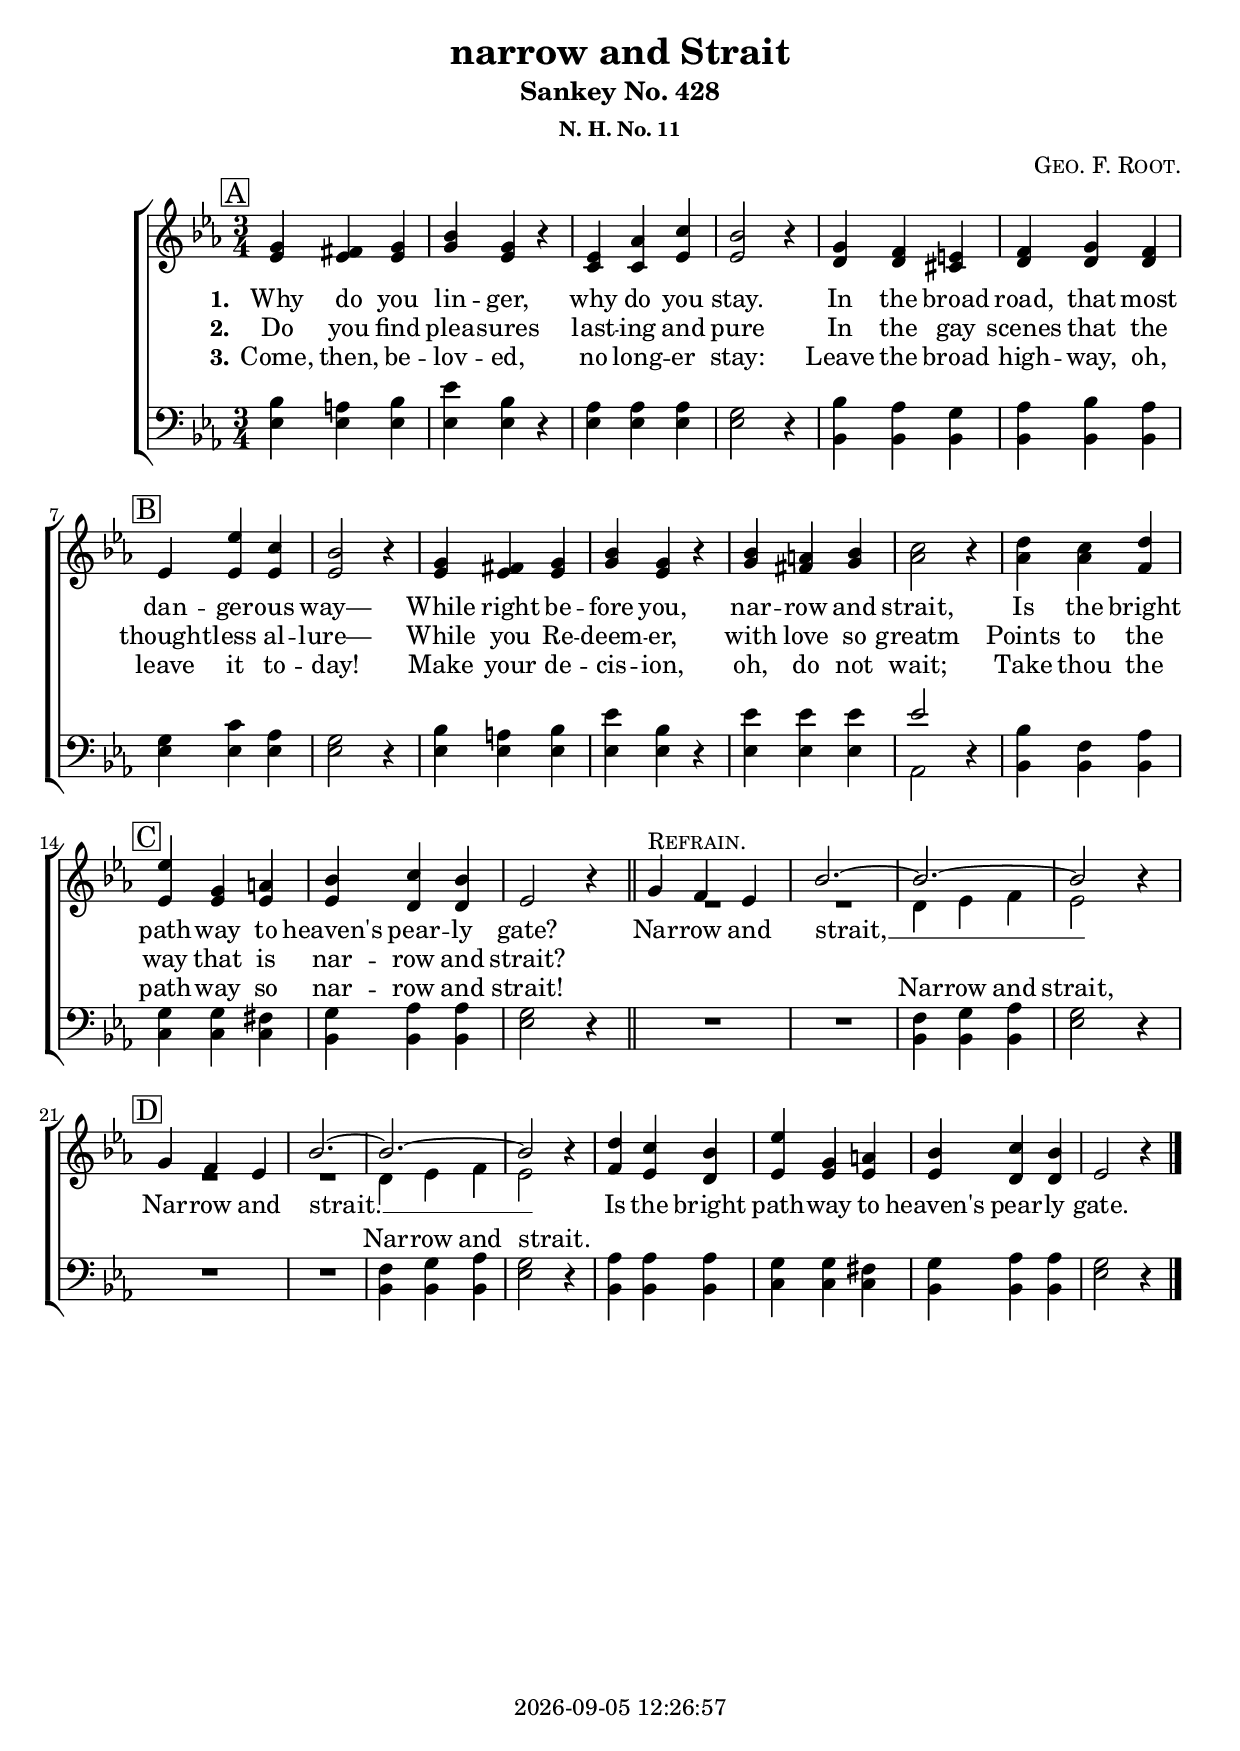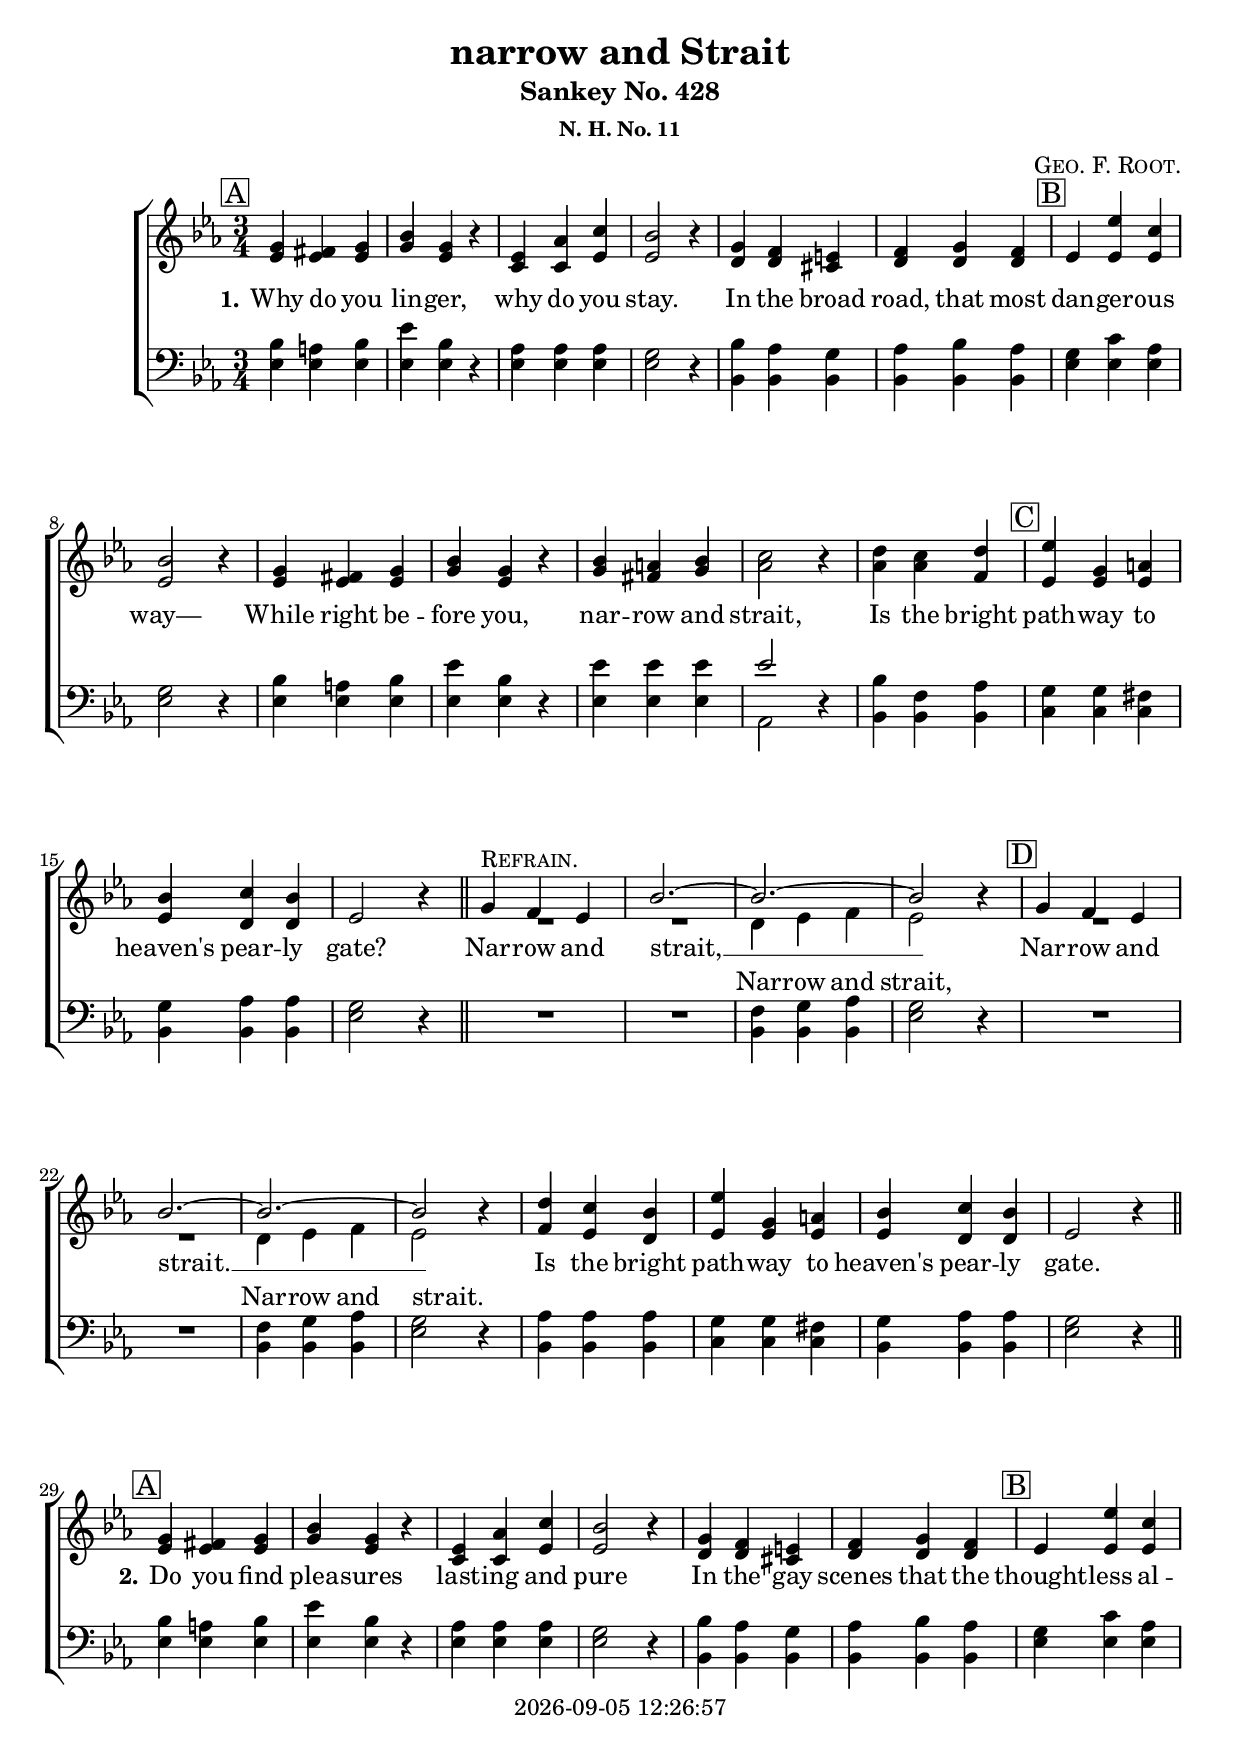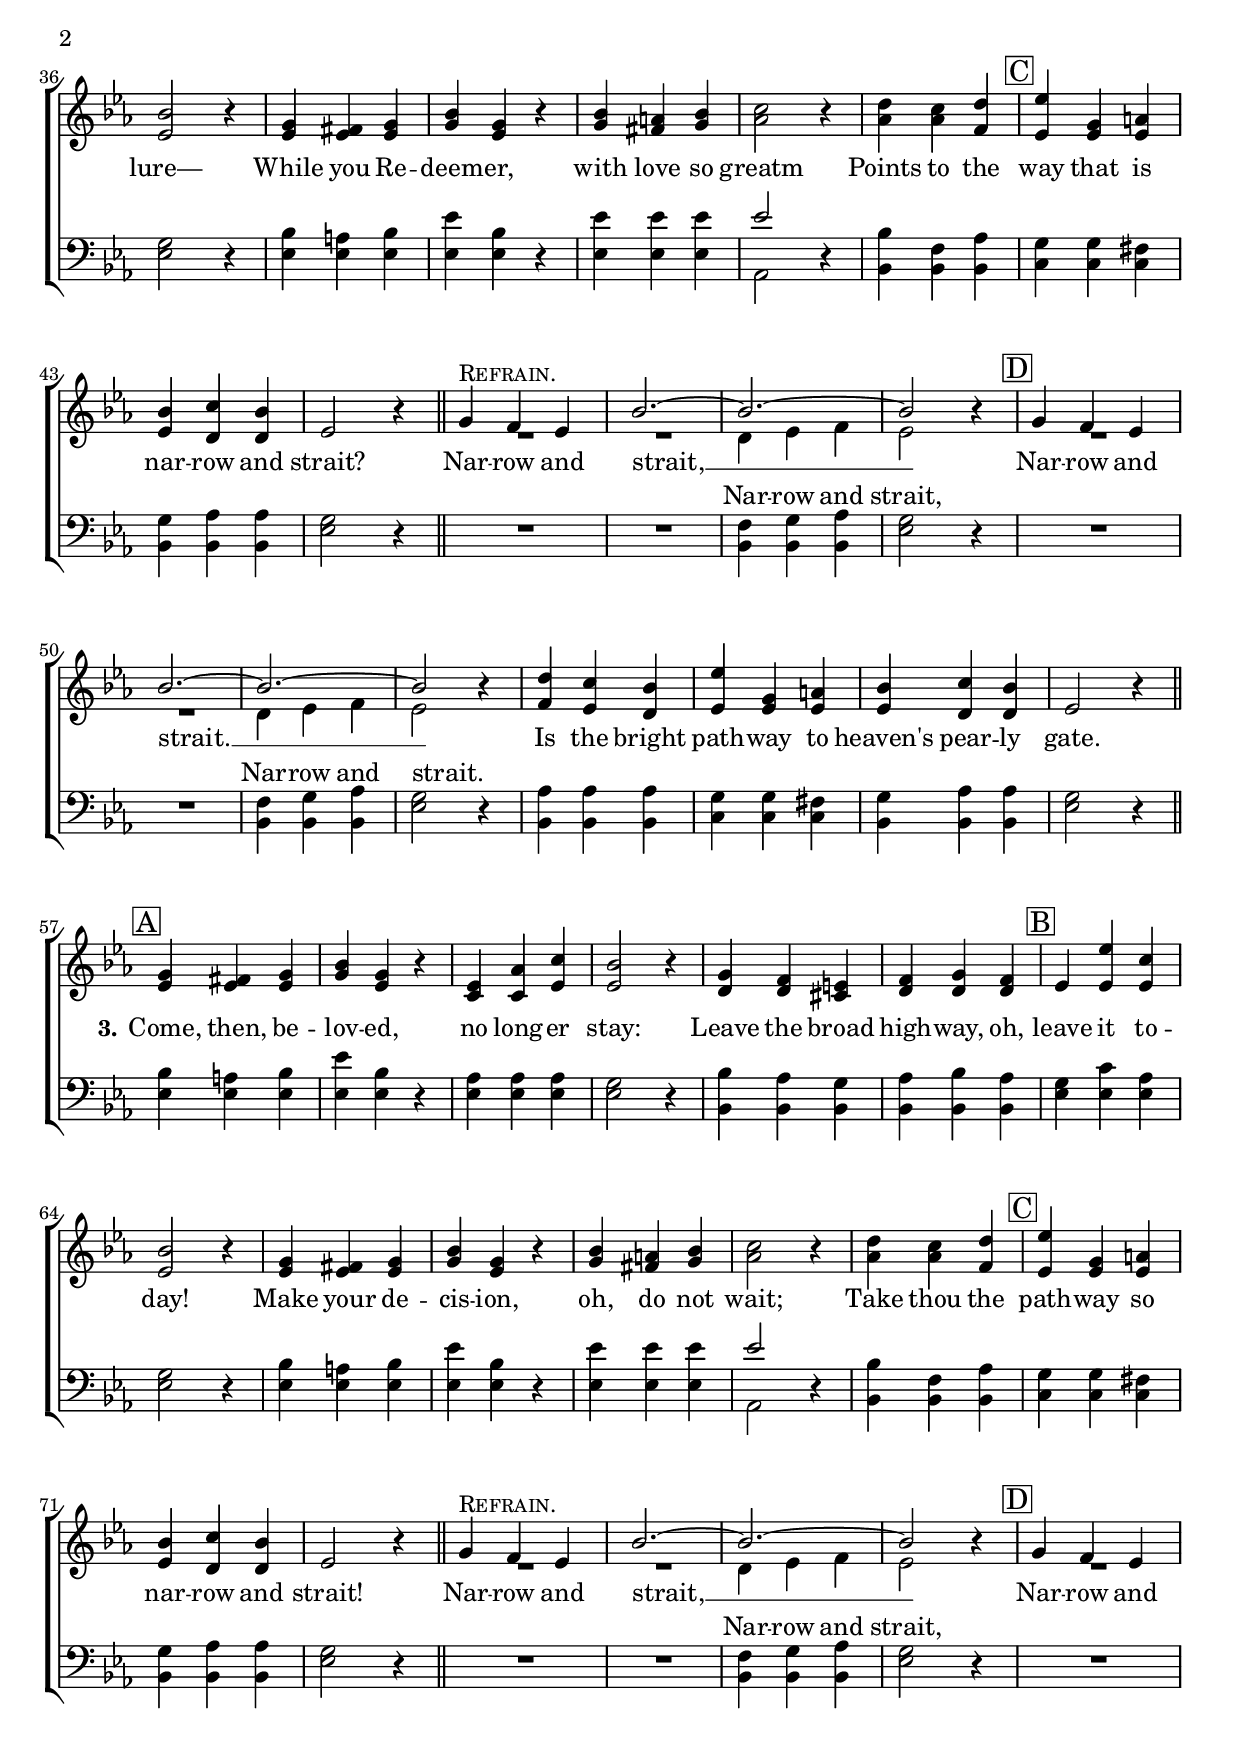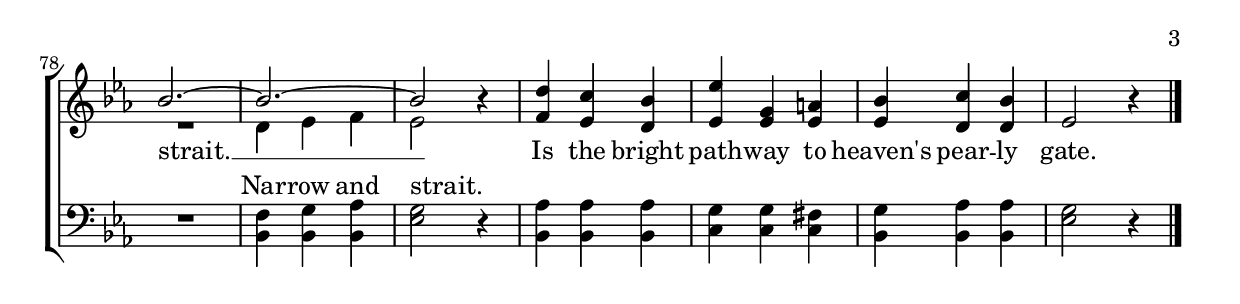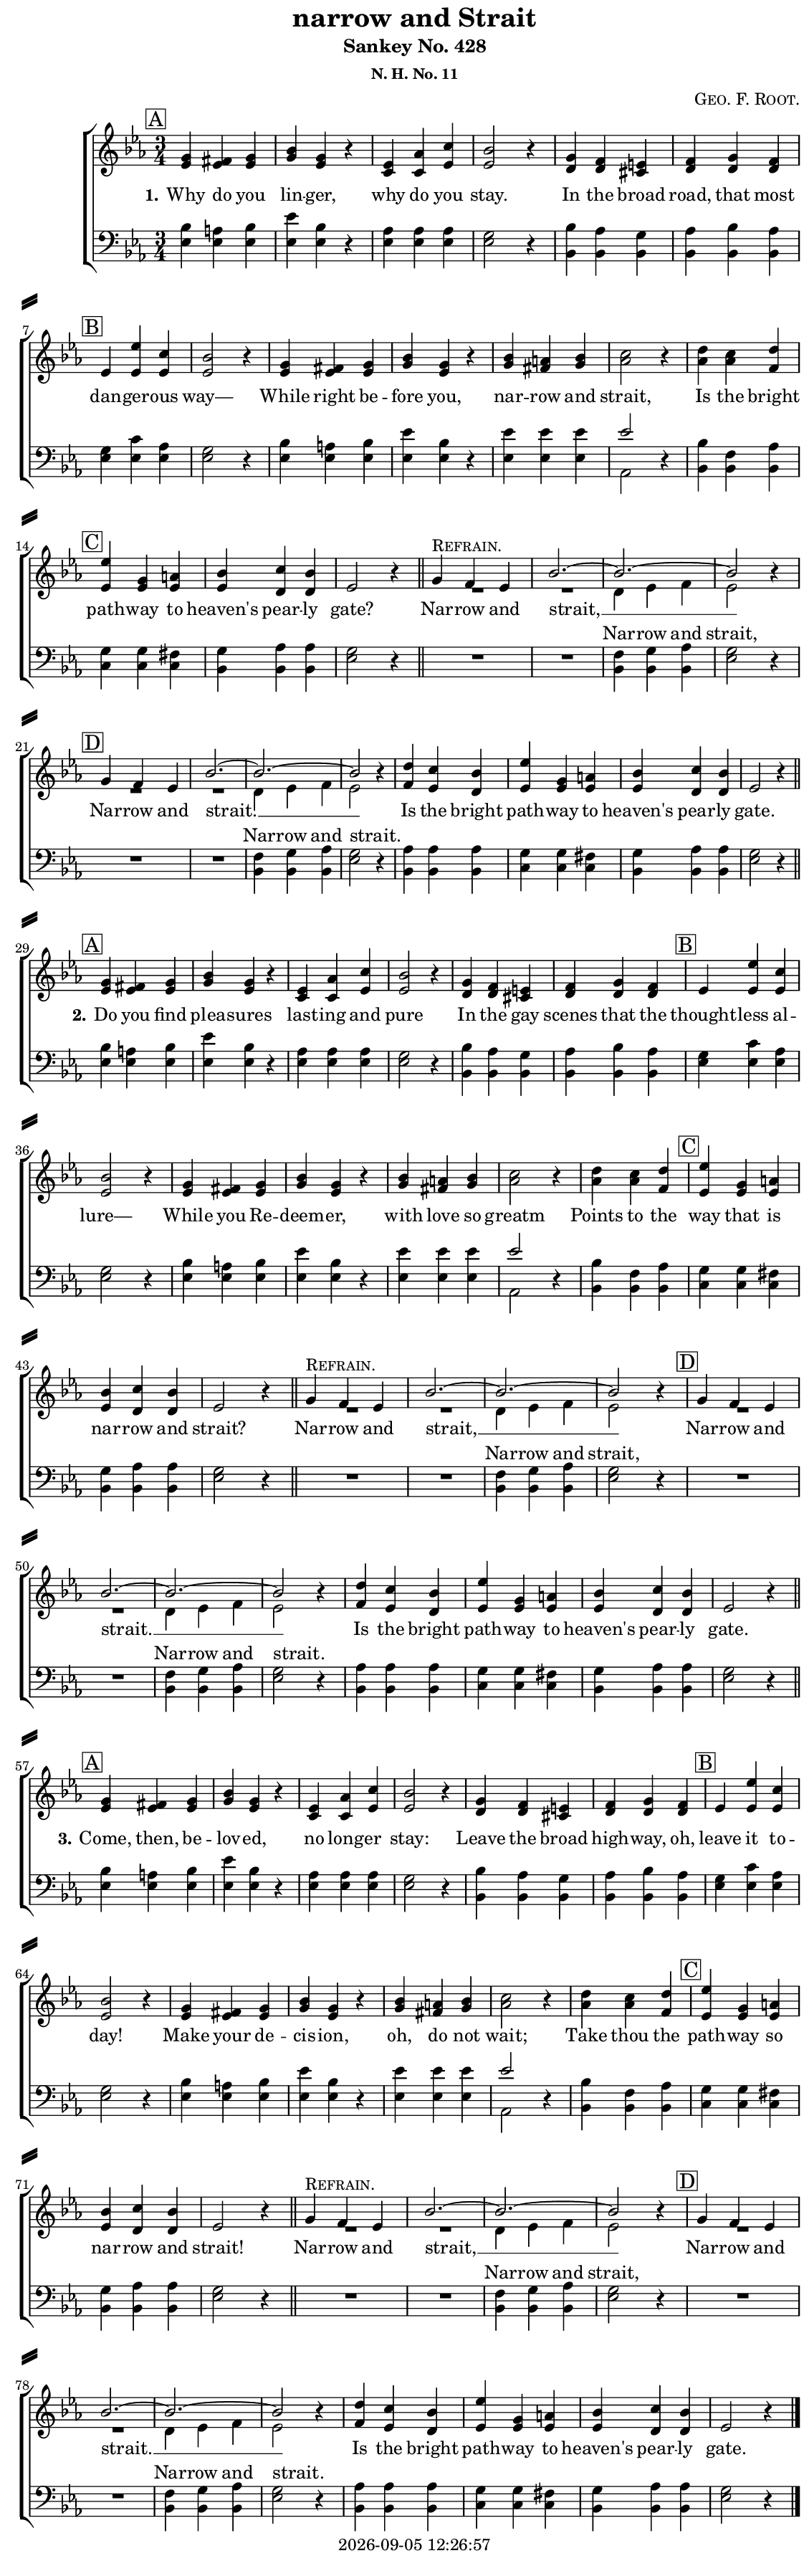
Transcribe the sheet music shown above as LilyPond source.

\version "2.22.1"

\include "articulate.ly"

today = #(strftime "%Y-%m-%d %H:%M:%S" (localtime (current-time)))

\header {
% centered at top
%  dedication  = "dedication"
  title       = "narrow and Strait"
  subtitle    = "Sankey No. 428"
  subsubtitle = "N. H. No. 11"
%  instrument  = "instrument"
  
% arrangement of following lines:
%
%  poet    composer
%  meter   arranger
%  piece       opus

  composer    = \markup\smallCaps "Geo. F. Root."
%  arranger    = "arranger"
%  opus        = "opus"

%  poet        = \markup\smallCaps "poet"
%  meter       = \markup\smallCaps "meter"
%  piece       = \markup\smallCaps "piece"

% centered at bottom
% tagline     = "tagline" % default lilypond version
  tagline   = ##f
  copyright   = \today
}

% #(set-global-staff-size 16)

global = {
  \key ees \major
  \time 3/4
}

RehearsalTrack = {
% \set Score.currentBarNumber = #5
  \mark \markup { \box "A" } s2.*6
  \mark \markup { \box "B" } s2.*7
  \mark \markup { \box "C" } s2.*7
  \mark \markup { \box "D" } s2.*8
}

TempoTrack = {
  \set Score.tempoHideNote = ##t
  \tempo 4=120
}

nl = { \bar "||" \break }

soprano = \relative {
  \autoBeamOff
  g'4 fis g
  bes4 g r
  ees4 aes c
  bes2 r4
  g4 f e
  f g f
  ees4 ees' c % B
  bes2 r4
  g4 fis g
  bes4 g r
  bes4 a bes
  c2 r4
  d4 c d
  ees4 g, a % C
  bes4 c bes
  ees,2 r4 \bar "||"
  g4^\markup\smallCaps Refrain. f ees
  bes'2.~
  bes2.~
  bes2 r4
  g4 f ees % D
  bes'2.~
  bes2.~
  bes2 r4
  d4 c bes
  ees4 g, a
  bes4 c bes
  ees,2 r4
}

alto = \relative {
  \autoBeamOff
  ees'4 4 4
  g4 ees r
  c4 4 ees
  ees2 r4
  d4 4 cis
  d4 4 4
  ees4 4 4 % B
  ees2 r4
  ees4 4 4
  g4 ees r
  g4 fis g
  aes2 r4
  aes4 4 f
  ees4 4 4 % C
  ees4 d d
  ees2 r4
  \partCombineApart R2.
  R2.
  \partCombineAutomatic d4 ees f
  ees2 r4
  \partCombineApart R2. % D
  R2.
  \partCombineAutomatic d4 ees f
  ees2 r4
  f4 ees d
  ees4 4 4
  ees4 d d
  ees2 r4
}

tenor = \relative {
  \autoBeamOff
  bes4 a bes
  ees4 bes r
  aes4 4 4
  g2 r4
  bes4 aes g
  aes4 bes aes
  g4 c aes % B
  g2 r4
  bes4 a bes
  ees4 bes r
  ees4 4 4
  ees2 r4
  bes4 f aes
  g4 4 fis % C
  g4 aes aes
  g2 r4
  R2.
  R2.
  f4 g aes
  g2 r4
  R2. % D
  R2.
  f4 g aes
  g2 r4
  aes4 4 4
  g4 4 fis
  g4 aes aes
  g2 r4
}

bass = \relative {
  \autoBeamOff
  ees4 4 4
  ees4 4 r
  ees4 4 4
  ees2 r4
  bes4 4 4
  bes4 4 4
  ees4 4 4 % B
  ees2 r4
  ees4 4 4
  ees4 4 r
  ees4 4 4
  aes,2 r4
  bes4 4 4
  c4 4 4 % C
  bes4 4 4
  ees2 r4
  R2.
  R2.
  bes4 4 4
  ees2 r4
  R2. % D
  R2.
  bes4 4 4
  ees2 r4
  bes4 4 4
  c4 4 4
  bes4 4 4
  ees2 r4
}

nom  = {   \set ignoreMelismata = ##t }
yesm = { \unset ignoreMelismata       }

chorus = \lyricmode {
  Nar -- row and strait, __
  Nar -- row and strait. __
  Is the bright path -- way
  to heaven's pear -- ly gate.
}

chorusMen = \lyricmode {
  _ _ _ _ _ _ _ _ _
  _ _ _ _ _ _ _ _ _ _
  _ _ _ _ _ _ _ _ _
  _ _ _ _ _ _ _ _ _ _
  Nar -- row and strait,
  Nar -- row and strait.
  _ _ _ _ _ _ _ _ _ _
}

verses = 3

wordsOne = \lyricmode {
  \set stanza = "1."
  Why do you lin -- ger, why do you stay.
  In the broad road, that most dan -- ger -- ous way—
  While right be -- fore you, nar -- row and strait,
  Is the bright path -- way to heaven's pear -- ly gate?
}
  
wordsTwo = \lyricmode {
  \set stanza = "2."
  Do you find plea -- sures last -- ing and pure
  In the gay scenes that the thought -- less al -- lure—
  While you Re -- deem -- er, with love so greatm
  Points to the way that is nar -- row and strait?
}
  
wordsThree = \lyricmode {
  \set stanza = "3."
  Come, then, be -- lov -- ed, no long -- er stay:
  Leave the broad high -- way, oh, leave it to -- day!
  Make your de -- cis -- ion, oh, do not wait;
  Take thou the path -- way so nar -- row and strait!
}
  
wordsMidi = \lyricmode {
  \set stanza = "1."
  "Why " "do " "you " lin "ger, " "why " "do " "you " "stay. "
  "\nIn " "the " "broad " "road, " "that " "most " dan ger "ous " "way— "
  "\nWhile " "right " be "fore " "you, " nar "row " "and " "strait, "
  "\nIs " "the " "bright " path "way " "to " "heaven's " pear "ly " "gate? "
  "\nNar" "row " "and " "strait, " 
  "\nNar" "row " "and " "strait. " 
  "\nIs " "the " "bright " path "way "
  "\nto " "heaven's " pear "ly " "gate. "

  \set stanza = "2."
  "\nDo " "you " "find " plea "sures " last "ing " "and " "pure "
  "\nIn " "the " "gay " "scenes " "that " "the " thought "less " al "lure— "
  "\nWhile " "you " Re deem "er, " "with " "love " "so " "greatm "
  "\nPoints " "to " "the " "way " "that " "is " nar "row " "and " "strait? "
  "\nNar" "row " "and " "strait, " 
  "\nNar" "row " "and " "strait. " 
  "\nIs " "the " "bright " path "way "
  "\nto " "heaven's " pear "ly " "gate. "

  \set stanza = "3."
  "\nCome, " "then, " be lov "ed, " "no " long "er " "stay: "
  "\nLeave " "the " "broad " high "way, " "oh, " "leave " "it " to "day! "
  "\nMake " "your " de cis "ion, " "oh, " "do " "not " "wait; "
  "\nTake " "thou " "the " path "way " "so " nar "row " "and " "strait! "
  "\nNar" "row " "and " "strait, " 
  "\nNar" "row " "and " "strait. " 
  "\nIs " "the " "bright " path "way "
  "\nto " "heaven's " pear "ly " "gate. "
}

\book {
  \bookOutputSuffix "midi"
  \score {
%    \articulate
        \new ChoirStaff <<
                                % Soprano staff
          \new Staff = soprano
          <<
            \new Voice { \repeat unfold \verses \TempoTrack     }
            \new Voice { \global \repeat unfold \verses \soprano \bar "|." }
          >>
                                % Alto staff
          \new Staff = alto
          <<
            \new Voice { \global \repeat unfold \verses { \alto \nl } \bar "|." }
            \addlyrics \wordsMidi
          >>
                                % Tenor staff
          \new Staff = tenor
          <<
            \clef "treble_8"
            \new Voice { \global \repeat unfold \verses \tenor }
          >>
                                % Bass staff
          \new Staff = bass
          <<
            \clef "bass"
            \new Voice { \global \repeat unfold \verses \bass }
          >>
        >>
    \midi {}
  }
}

\book {
  \bookOutputSuffix "midi-sop"
  \score {
%    \articulate
        \new ChoirStaff <<
                                % Soprano staff
          \new Staff = soprano
          <<
            \new Voice { \repeat unfold \verses \TempoTrack     }
            \new Voice { \global \repeat unfold \verses \soprano \bar "|." }
            \addlyrics \wordsMidi
          >>
                                % Alto staff
          \new Staff = alto
          <<
            \new Voice { \global \repeat unfold \verses { \alto \nl } \bar "|." }
          >>
                                % Tenor staff
          \new Staff = tenor
          <<
            \clef "treble_8"
            \new Voice { \global \repeat unfold \verses \tenor }
          >>
                                % Bass staff
          \new Staff = bass
          <<
            \clef "bass"
            \new Voice { \global \repeat unfold \verses \bass }
          >>
        >>
    \midi {}
  }
}

\book {
  \bookOutputSuffix "repeat"
  \score {
        \new ChoirStaff <<
                                  % Joint soprano/alto staff
          \new Staff = women \with { printPartCombineTexts = ##f }
          <<
            \new Voice \RehearsalTrack
            \new Voice \TempoTrack
            \new NullVoice = "aligner" \soprano
            \new Voice \partCombine { \global \soprano \bar "|." } { \global \alto }
            \new Lyrics \lyricsto "aligner" { \wordsOne \chorus }
            \new Lyrics \lyricsto "aligner"   \wordsTwo
            \new Lyrics \lyricsto "aligner"   \wordsThree
          >>
                                  % Joint tenor/bass staff
          \new Staff = men \with { printPartCombineTexts = ##f }
          <<
            \clef "bass"
            \new Voice \partCombine { \global \tenor } { \global \bass }
            \new NullVoice = alignerT { \tenor }
          >>
          \new Lyrics \with {alignAboveContext = men} \lyricsto alignerT \chorusMen
        >>
    \layout {
      indent = 1.5\cm
      \pointAndClickOff
      \context {
        \Staff \RemoveAllEmptyStaves
      }
    }
  }
}

singlescore = {
        \new ChoirStaff <<
                                  % Joint soprano/alto staff
          \new Staff = women \with { printPartCombineTexts = ##f }
          <<
            \new Voice { \repeat unfold \verses \RehearsalTrack }
            \new Voice { \repeat unfold \verses \TempoTrack }
            \new NullVoice = "aligner" { \repeat unfold \verses \soprano }
            \new Voice \partCombine { \global \repeat unfold \verses \soprano \bar "|." }
                                    { \global \repeat unfold \verses { \alto \nl } \bar "|." }
            \new Lyrics \lyricsto "aligner" { \wordsOne   \chorus
                                              \wordsTwo   \chorus
                                              \wordsThree \chorus
                                            }
          >>
                                  % Joint tenor/bass staff
          \new Staff = men \with { printPartCombineTexts = ##f }
          <<
            \clef "bass"
            \new Voice \partCombine { \global \repeat unfold \verses \tenor }
                                    { \global \repeat unfold \verses \bass }
            \new NullVoice = alignerT { \repeat unfold \verses \tenor }
          >>
          \new Lyrics \with {alignAboveContext = men} \lyricsto alignerT { \repeat unfold \verses \chorusMen }
        >>
}

\book {
  \bookOutputSuffix "single"
  \score {
    \singlescore
    \layout {
      indent = 1.5\cm
      \pointAndClickOff
      \context {
        \Staff \RemoveAllEmptyStaves
      }
    }
  }
}

\book {
  \bookOutputSuffix "singlepage"
  \paper {
    top-margin = 0
    left-margin = 7
    right-margin = 1
    paper-width = 190\mm
    page-breaking = #ly:one-page-breaking
    system-system-spacing.basic-distance = #15
    system-separator-markup = \slashSeparator
  }
  \score {
    \singlescore
    \layout {
      indent = 1.5\cm
      \pointAndClickOff
      \context {
        \Staff \RemoveAllEmptyStaves
      }
    }
  }
}
